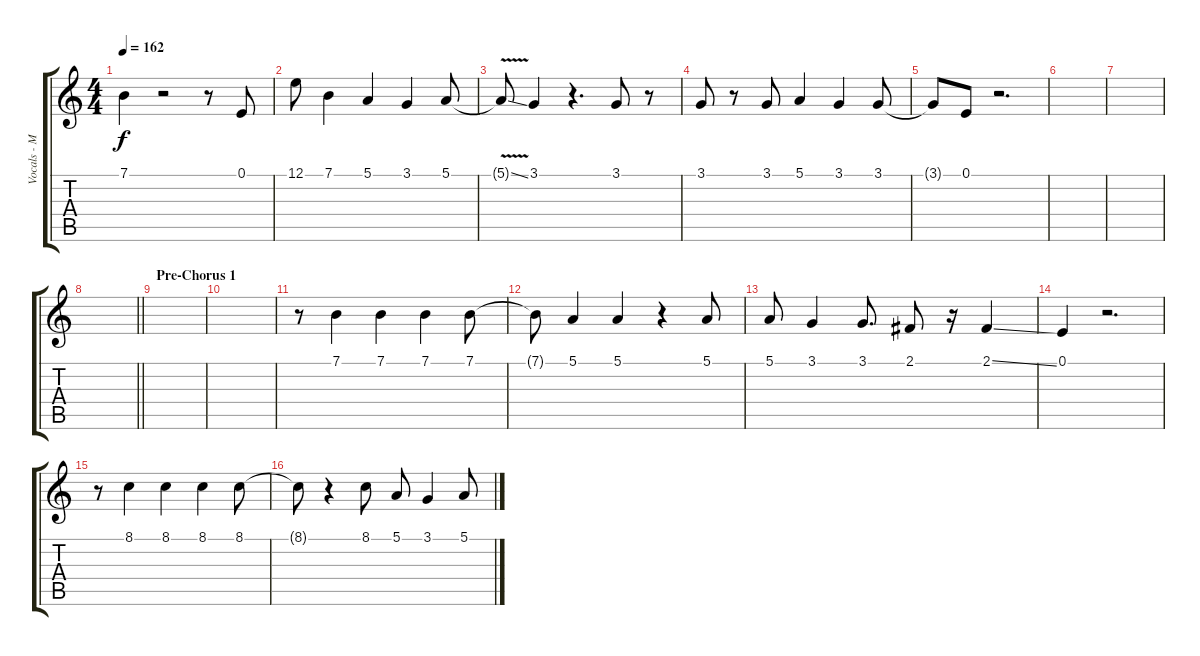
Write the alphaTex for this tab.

\track ("Vocals - Mark Tornillo" "Vocals - M") {instrument stringensemble1}
\staff {score tabs}
\tuning (E4 B3 G3 D3 A2 E2) {hide}
\ts (4 4)
\tempo 162
\clef g2
\ks c
7.1{t}.4{dy f} r.2 r.8 0.1.8 |
12.1.8 7.1.4 5.1.4 3.1.4 5.1.8 |
5.1{v ss t}.8 3.1.4 r.4{d} 3.1.8 r.8 |
3.1.8 r.8 3.1.8 5.1.4 3.1.4 3.1.8 |
3.1{t}.8 0.1.8 r.2{d} |
|
|
\barLineRight lightlight
|
\section ("" "Pre-Chorus 1")
|
|
r.8 7.1.4 7.1.4 7.1.4 7.1.8 |
7.1{t}.8 5.1.4 5.1.4 r.4 5.1.8 |
5.1.8 3.1.4 3.1.8{d} 2.1.8 r.16 2.1{ss}.4 |
0.1.4 r.2{d} |
r.8 8.1.4 8.1.4 8.1.4 8.1.8 |
8.1{t}.8 r.4 8.1.8 5.1.8 3.1.4 5.1.8
